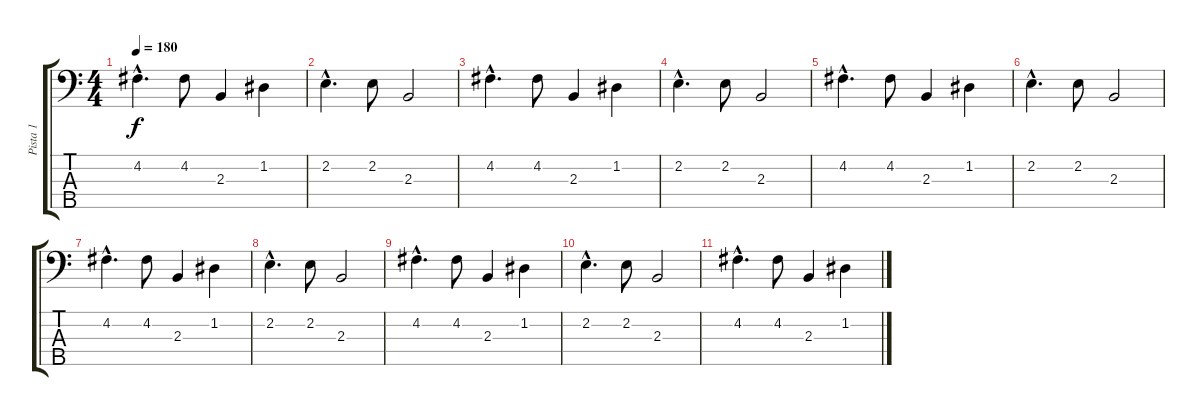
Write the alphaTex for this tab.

\track ("Pista 1" "Pista 1") {instrument acousticbass}
\staff {score tabs}
\tuning (G2 D2 A1 E1 B0) {hide}
\ts (4 4)
\tempo 180
\clef f4
\ks c
4.2{hac}.4{d dy f} 4.2.8 2.3.4 1.2.4 |
2.2{hac}.4{d} 2.2.8 2.3.2 |
4.2{hac}.4{d} 4.2.8 2.3.4 1.2.4 |
2.2{hac}.4{d} 2.2.8 2.3.2 |
4.2{hac}.4{d} 4.2.8 2.3.4 1.2.4 |
2.2{hac}.4{d volume 1} 2.2.8 2.3.2 |
4.2{hac}.4{d} 4.2.8 2.3.4 1.2.4 |
2.2{hac}.4{d} 2.2.8 2.3.2 |
4.2{hac}.4{d} 4.2.8 2.3.4 1.2.4 |
2.2{hac}.4{d} 2.2.8 2.3.2 |
4.2{hac}.4{d} 4.2.8 2.3.4 1.2.4
